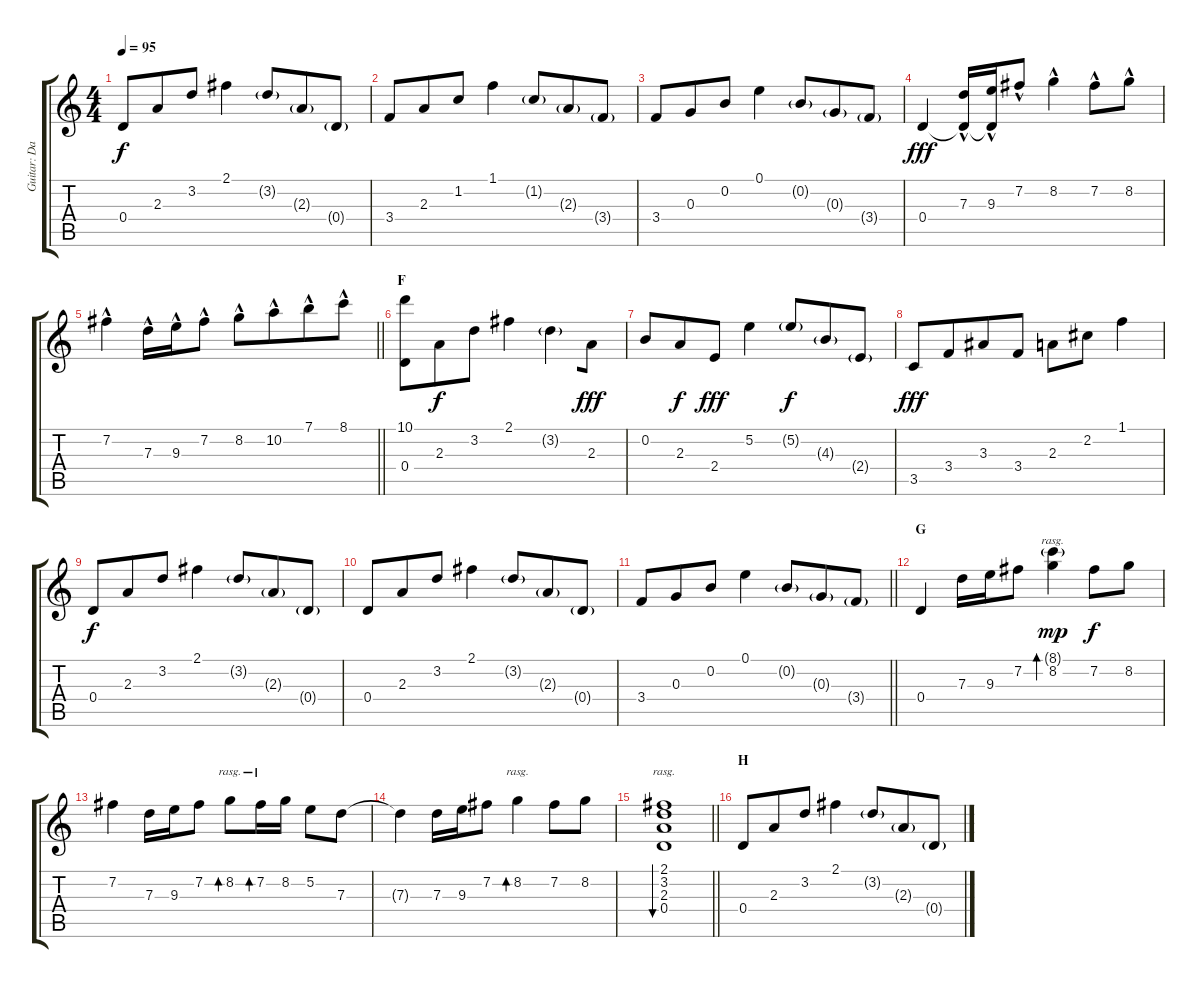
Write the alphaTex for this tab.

\track ("Guitar: Dave" "Guitar: Da") {instrument acousticguitarsteel}
\staff {score tabs}
\tuning (E4 B3 G3 D3 A2 E2) {hide}
\ts (4 4)
\tempo 95
\clef g2
\ks c
0.4.8{dy f} 2.3.8{beam merge} 3.2.8 2.1.4 3.2{g}.8{beam merge} 2.3{g}.8 0.4{g}.8 |
3.4.8 2.3.8{beam merge} 1.2.8 1.1.4 1.2{g}.8{beam merge} 2.3{g}.8 3.4{g}.8 |
3.4.8 0.3.8{beam merge} 0.2.8 0.1.4 0.2{g}.8{beam merge} 0.3{g}.8 3.4{g}.8 |
0.4.4{dy fff} (7.3{hac} 0.4{t}).16 (9.3{hac} 0.4{t}).16 7.2{hac}.8 8.2{hac}.4 7.2{hac}.8 8.2{hac}.8 |
\barLineRight lightlight
7.2{hac}.4 7.3{hac}.16 9.3{hac}.16 7.2{hac}.8 8.2{hac}.8 10.2{hac}.8{beam merge} 7.1{hac}.8 8.1{hac}.8 |
\section ("" "F")
(10.1 0.4).8 2.3.8{dy f beam merge} 3.2.8 2.1.4 3.2{g}.4{beam merge} 2.3.8{dy fff} |
0.2.8 2.3.8{dy f beam merge} 2.4.8{dy fff} 5.2.4 5.2{g}.8{dy f beam merge} 4.3{g}.8 2.4{g}.8 |
3.5.8{dy fff} 3.4.8{beam merge} 3.3.8 3.4.8 2.3.8{beam merge} 2.2.8 1.1.4 |
0.4.8{dy f} 2.3.8{beam merge} 3.2.8 2.1.4 3.2{g}.8{beam merge} 2.3{g}.8 0.4{g}.8 |
0.4.8 2.3.8{beam merge} 3.2.8 2.1.4 3.2{g}.8{beam merge} 2.3{g}.8 0.4{g}.8 |
\barLineRight lightlight
3.4.8 0.3.8{beam merge} 0.2.8 0.1.4 0.2{g}.8{beam merge} 0.3{g}.8 3.4{g}.8 |
\section ("" "G")
0.4.4 7.3.16 9.3.16{beam merge} 7.2.8 (8.1{g} 8.2).4{bd 480 rasg ii dy mp} 7.2.8{dy f} 8.2.8 |
7.2.4 7.3.16 9.3.16{beam merge} 7.2.8 8.2.8{bd 480 rasg ii} 7.2.16{bd 480 rasg ii} 8.2.16 5.2.8 7.3.8 |
7.3{t}.4 7.3.16 9.3.16{beam merge} 7.2.8 8.2.4{bd 480 rasg ii beam merge} 7.2.8 8.2.8 |
\barLineRight lightlight
(2.1 3.2 2.3 0.4).1{bu 480 rasg ii} |
\section ("" "H")
0.4.8 2.3.8{beam merge} 3.2.8 2.1.4 3.2{g}.8{beam merge} 2.3{g}.8 0.4{g}.8
